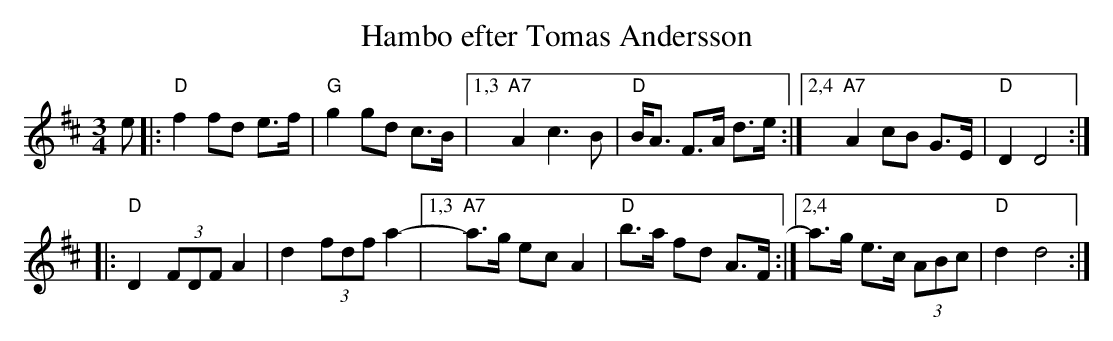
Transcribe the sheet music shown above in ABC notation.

X:1
T: Hambo efter Tomas Andersson
M: 3/4
L: 1/8
K: D
e \
|: "D"f2 fd e>f | "G"g2 gd c>B |1,3 "A7"A2 c3 B | "D"B<A F>A d>e :|2,4 "A7"A2 cB G>E | "D"D2 D4 :|
|: "D"D2 (3FDF A2 | d2 (3fdf a2- |1,3 "A7"a>g ec A2 | "D"b>a fd A>F :|2,4 a>g e>c (3ABc | "D"d2 d4 :|
